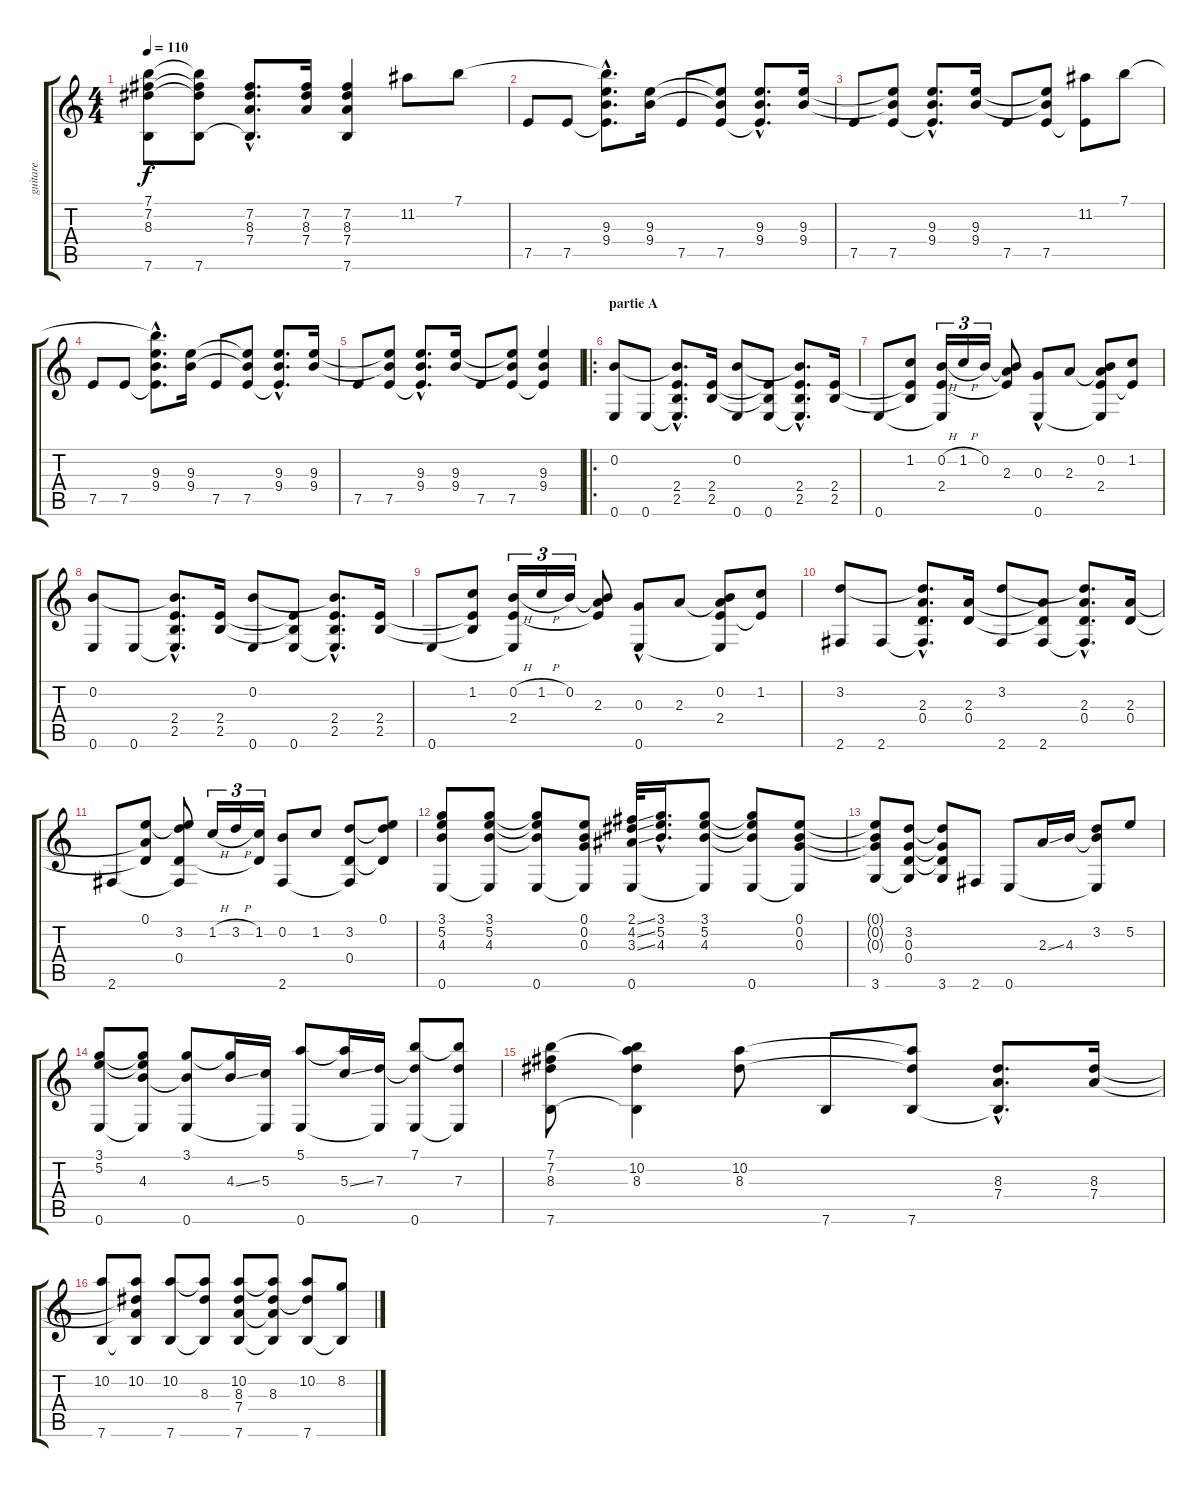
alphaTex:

\track ("guitare" "guitare") {instrument acousticguitarsteel}
\staff {score tabs}
\tuning (E4 B3 G3 D3 A2 E2) {hide}
\ts (4 4)
\tempo 110
\clef g2
\ks c
(7.1 7.2 8.3 7.6).8{dy f} (7.1{t} 7.2{t} 8.3{t} 7.6).8 (7.2{hac} 8.3{hac} 7.4{hac} 7.6{hac t}).8{d} (7.2 8.3 7.4).16 (7.2 8.3 7.4 7.6).4 11.2.8 7.1.8 |
7.5.8 7.5.8 (7.1{hac t} 9.3{hac} 9.4{hac} 7.5{hac t}).8{d} (9.3 9.4).16 7.5.8 (9.3{t} 9.4{t} 7.5).8 (9.3{hac} 9.4{hac} 7.5{hac t}).8{d} (9.3 9.4).16 |
7.5.8 (9.3{t} 9.4{t} 7.5).8 (9.3{hac} 9.4{hac} 7.5{hac t}).8{d} (9.3 9.4).16 7.5.8 (9.3{t} 9.4{t} 7.5).8 (11.2 7.5{t}).8 7.1.8 |
7.5.8 7.5.8 (7.1{hac t} 9.3{hac} 9.4{hac} 7.5{hac t}).8{d} (9.3 9.4).16 7.5.8 (9.3{t} 9.4{t} 7.5).8 (9.3{hac} 9.4{hac} 7.5{hac t}).8{d} (9.3 9.4).16 |
7.5.8 (9.3{t} 9.4{t} 7.5).8 (9.3{hac} 9.4{hac} 7.5{hac t}).8{d} (9.3 9.4).16 7.5.8 (9.3{t} 9.4{t} 7.5).8 (9.3 9.4 7.5{t}).4 |
\ro
\section ("" "partie A")
(0.2 0.6).8 0.6.8 (0.2{hac t} 2.4{hac} 2.5{hac} 0.6{hac t}).8{d} (2.4 2.5).16 (0.2 0.6).8 (2.4{t} 2.5{t} 0.6).8 (0.2{hac t} 2.4{hac} 2.5{hac} 0.6{hac t}).8{d} (2.4 2.5).16 |
0.6.8 (1.2 2.4{t} 2.5{t}).8 (0.2{h} 2.4 0.6{t}).16{tu (3 2)} 1.2{h}.16{tu (3 2)} 0.2.16{tu (3 2)} (0.2{t} 2.3 2.4{t}).8 (0.3{hac} 0.6).8 2.3.8 (0.2 2.3{t} 2.4 0.6{t}).8 (1.2 2.4{t}).8 |
(0.2 0.6).8 0.6.8 (0.2{hac t} 2.4{hac} 2.5{hac} 0.6{hac t}).8{d} (2.4 2.5).16 (0.2 0.6).8 (2.4{t} 2.5{t} 0.6).8 (0.2{hac t} 2.4{hac} 2.5{hac} 0.6{hac t}).8{d} (2.4 2.5).16 |
0.6.8 (1.2 2.4{t} 2.5{t}).8 (0.2{h} 2.4 0.6{t}).16{tu (3 2)} 1.2{h}.16{tu (3 2)} 0.2.16{tu (3 2)} (0.2{t} 2.3 2.4{t}).8 (0.3{hac} 0.6).8 2.3.8 (0.2 2.3{t} 2.4 0.6{t}).8 (1.2 2.4{t}).8 |
(3.2 2.6).8 2.6.8 (3.2{hac t} 2.3{hac} 0.4{hac} 2.6{hac t}).8{d} (2.3 0.4).16 (3.2 2.6).8 (2.3{t} 0.4{t} 2.6).8 (3.2{hac t} 2.3{hac} 0.4{hac} 2.6{hac t}).8{d} (2.3 0.4).16 |
2.6.8 (0.1 2.3{t} 0.4{t}).8 (0.1{t} 3.2 0.4 2.6{t}).8 1.2{h}.16{tu (3 2)} 3.2{h}.16{tu (3 2)} (1.2 0.4{t}).16{tu (3 2)} (0.2 2.6).8 1.2.8 (3.2 0.4 2.6{t}).8 (0.1 3.2{t} 0.4{t}).8 |
(3.1 5.2 4.3 0.6).8 (3.1 5.2 4.3 0.6{t}).8 (3.1{t} 5.2{t} 4.3{t} 0.6).8 (0.1 0.2 0.3 0.6{t}).8 (2.1{ss} 4.2{ss} 3.3{ss} 0.6).32 (3.1{hac} 5.2{hac} 4.3{hac}).16{d} (3.1 5.2 4.3 0.6{t}).8 (3.1{t} 5.2{t} 4.3{t} 0.6).8 (0.1 0.2 0.3 0.6{t}).8 |
(0.1{t} 0.2{t} 0.3{t} 3.6).8 (3.2 0.3 0.4 3.6{t}).8 (3.2{t} 0.3{t} 0.4{t} 3.6).8 2.6.8 0.6.8 2.3{ss}.16 4.3.16 (3.2 4.3{t} 0.6{t}).8 5.2.8 |
(3.1 5.2 0.6).8 (3.1{t} 5.2{t} 4.3 0.6{t}).8 (3.1 4.3{t} 0.6).8 (3.1{t} 4.3{ss}).16 (5.3 0.6{t}).16 (5.1 0.6).8 (5.1{t} 5.3{ss}).16 (7.3 0.6{t}).16 (7.1 7.3{t} 0.6).8 (7.1{t} 7.3 0.6{t}).8 |
(7.1 7.2 8.3 7.6).8 (7.1{t} 10.2 8.3 7.6{t}).4 (10.2 8.3).8 7.6.8 (10.2{t} 8.3{t} 7.6).8 (8.3{hac} 7.4{hac} 7.6{hac t}).8{d} (8.3 7.4).16 |
(10.2 7.6).8 (10.2 8.3{t} 7.4{t} 7.6{t}).8 (10.2 7.6).8 (10.2{t} 8.3 7.6{t}).8 (10.2 8.3 7.4 7.6).8 (10.2{t} 8.3 7.4{t} 7.6{t}).8 (10.2 8.3{t} 7.6).8 (8.2 7.6{t}).8
